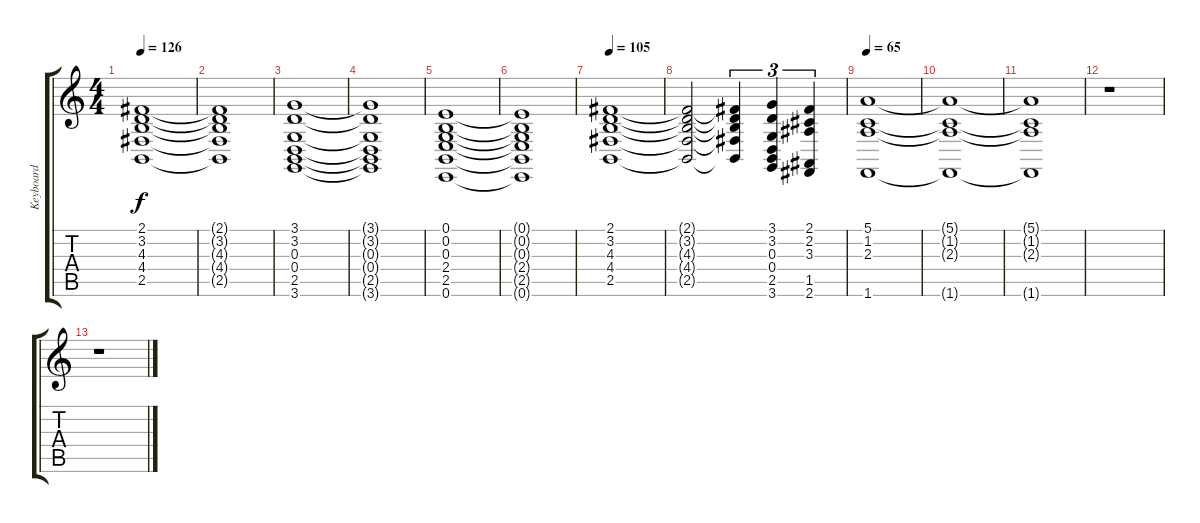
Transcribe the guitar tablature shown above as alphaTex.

\track ("Keyboard" "Keyboard") {instrument stringensemble1}
\staff {score tabs}
\tuning (E4 B3 G3 D3 A2 E2) {hide}
\ts (4 4)
\tempo 126
\clef g2
\ks c
(2.1 3.2 4.3 4.4 2.5).1{dy f} |
(2.1{t} 3.2{t} 4.3{t} 4.4{t} 2.5{t}).1 |
(3.1 3.2 0.3 0.4 2.5 3.6).1 |
(3.1{t} 3.2{t} 0.3{t} 0.4{t} 2.5{t} 3.6{t}).1 |
(0.1 0.2 0.3 2.4 2.5 0.6).1 |
(0.1{t} 0.2{t} 0.3{t} 2.4{t} 2.5{t} 0.6{t}).1 |
\tempo 105
(2.1 3.2 4.3 4.4 2.5).1 |
(2.1{t} 3.2{t} 4.3{t} 4.4{t} 2.5{t}).2 (2.1{t} 3.2{t} 4.3{t} 4.4{t} 2.5{t}).4{tu (3 2)} (3.1 3.2 0.3 0.4 2.5 3.6).4{tu (3 2)} (2.1 2.2 3.3 1.5 2.6).4{tu (3 2)} |
\tempo 65
(5.1 1.2 2.3 1.6).1 |
(5.1{t} 1.2{t} 2.3{t} 1.6{t}).1 |
(5.1{t} 1.2{t} 2.3{t} 1.6{t}).1 |
r.1 |
r.1
